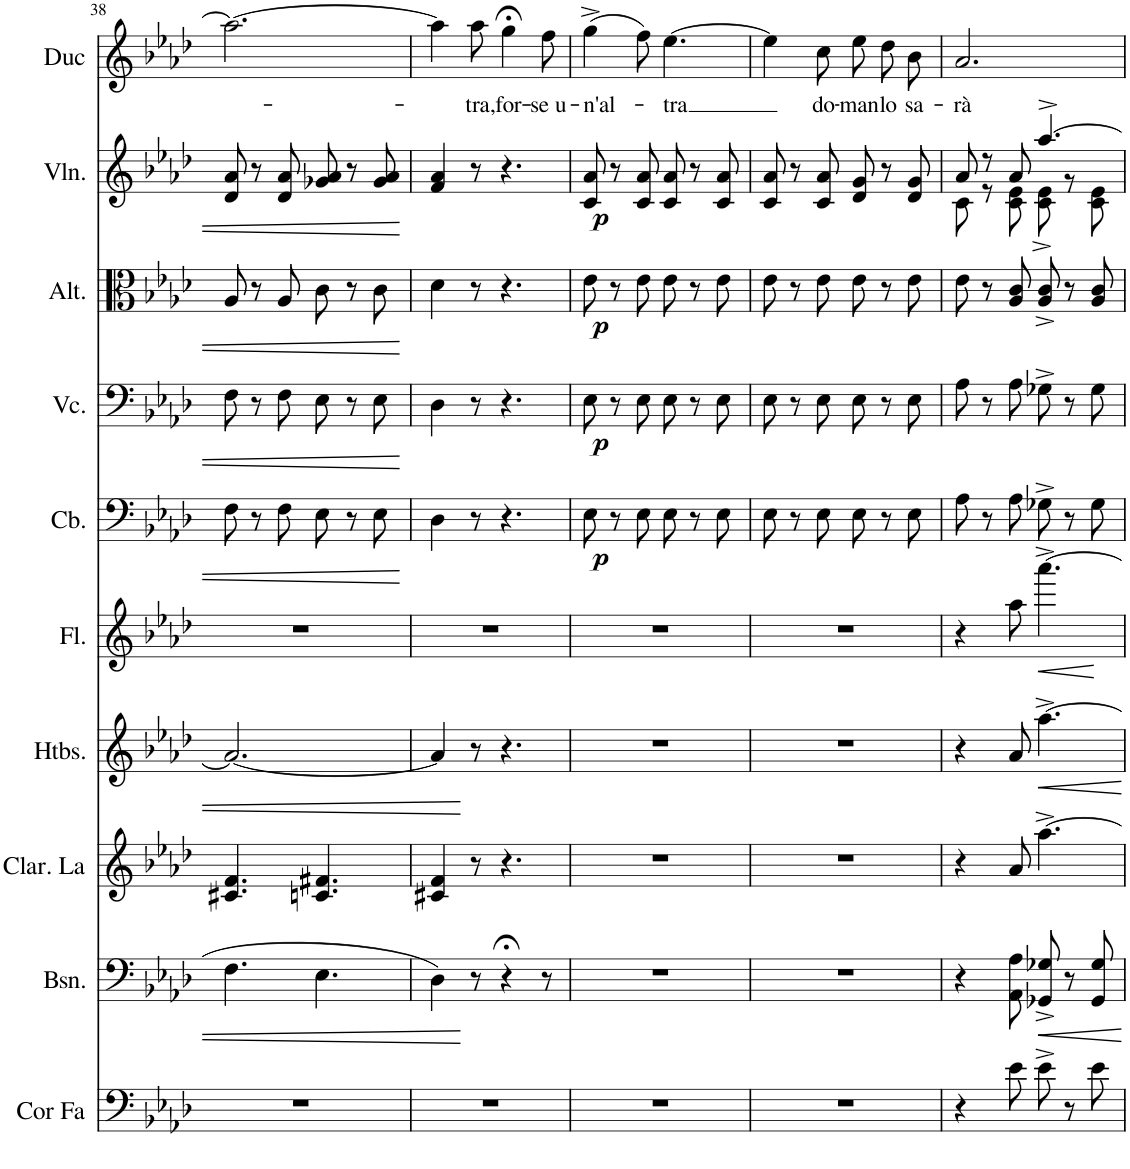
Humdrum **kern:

**kern	**kern	**kern	**kern	**kern	**kern	**dynam	**kern	**dynam	**kern	**dynam	**kern	**dynam	**kern	**text
*part10	*part9	*part8	*part7	*part6	*part5	*part5	*part4	*part4	*part3	*part3	*part2	*part2	*part1	*part1
*staff10	*staff9	*staff8	*staff7	*staff6	*staff5	*staff5	*staff4	*staff4	*staff3	*staff3	*staff2	*staff2	*staff1	*staff1
*I"Cor en Fa	*I"Basson	*I"Clarinette en La	*I"Hautbois	*I"Flûte	*I"Contrebasse	*	*I"Violoncelle	*	*I"Alto	*	*I"Violon	*	*I"Duc	*
*I'Cor Fa	*I'Bsn.	*I'Clar. La	*I'Htbs.	*I'Fl.	*I'Cb.	*	*I'Vc.	*	*I'Alt.	*	*I'Vln.	*	*I'Duc	*
!!LO:PB:g=z
*clefF4	*clefF4	*clefG2	*clefG2	*clefG2	*clefF4	*	*clefF4	*	*clefC3	*	*clefG2	*	*clefG2	*
*Trd4c7	*	*Trd1c2	*	*	*Trd7c12	*	*	*	*	*	*	*	*	*
*k[b-e-a-d-]	*k[b-e-a-d-]	*k[b-e-a-d-]	*k[b-e-a-d-]	*k[b-e-a-d-]	*k[b-e-a-d-]	*	*k[b-e-a-d-]	*	*k[b-e-a-d-]	*	*k[b-e-a-d-]	*	*k[b-e-a-d-]	*
*M6/8	*M6/8	*M6/8	*M6/8	*M6/8	*M6/8	*	*M6/8	*	*M6/8	*	*M6/8	*	*M6/8	*
=38	=38	=38	=38	=38	=38	=38	=38	=38	=38	=38	=38	=38	=38	=38
2.r	4.F\	4.c#X/ 4.f/	2.a-/_	2.r	8F\	.	8F\	.	8A-/	.	8d-/ 8a-/	.	2.aa-\_	.
.	.	.	.	.	8r	.	8r	.	8r	.	8r	.	.	.
.	.	.	.	.	8F\	.	8F\	.	8A-/	.	8d-/ 8a-/	.	.	.
.	4.E-\	4.cn/ 4.f#X/	.	.	8E-\	.	8E-\	.	8c\	.	8g-X/ 8a-/	.	.	.
.	.	.	.	.	8r	.	8r	.	8r	.	8r	.	.	.
.	.	.	.	.	8E-\	.	8E-\	.	8c\	.	8g-/ 8a-/	.	.	.
=39	=39	=39	=39	=39	=39	=39	=39	=39	=39	=39	=39	=39	=39	=39
2.r	4D-\	4c#X/ 4f/	4a-/]	2.r	4D-\	.	4D-\	.	4d-\	.	4f/ 4a-/	.	4aa-\]	.
!	!	!	!	!	!	!	!	!	!	!	!	!	!	!LO:LY:b
.	8r	8r	8r	.	8r	.	8r	.	8r	.	8r	.	8aa-\	-tra,
!	!	!	!	!	!	!	!	!	!	!	!	!	!	!LO:LY:b
.	4r;<	4.r	4.r	.	4.r	.	4.r	.	4.r	.	4.r	.	4gg;<\	for-
!	!	!	!	!	!	!	!	!	!	!	!	!	!	!LO:LY:b
.	8r	.	.	.	.	.	.	.	.	.	.	.	8ff\	-se u-
=40	=40	=40	=40	=40	=40	=40	=40	=40	=40	=40	=40	=40	=40	=40
!	!	!	!	!	!	!LO:DY:b	!	!LO:DY:b	!	!LO:DY:b	!	!LO:DY:b	!	!LO:LY:b
2.r	2.r	2.r	2.r	2.r	8E-\	p	8E-\	p	8e-\	p	8c/ 8a-/	p	(4gg^\	-n'al-
.	.	.	.	.	8r	.	8r	.	8r	.	8r	.	.	.
.	.	.	.	.	8E-\	.	8E-\	.	8e-\	.	8c/ 8a-/	.	8ff\)	.
!	!	!	!	!	!	!	!	!	!	!	!	!	!	!LO:LY:b
.	.	.	.	.	8E-\	.	8E-\	.	8e-\	.	8c/ 8a-/	.	[4.ee-\	-tra
.	.	.	.	.	8r	.	8r	.	8r	.	8r	.	.	.
.	.	.	.	.	8E-\	.	8E-\	.	8e-\	.	8c/ 8a-/	.	.	.
=41	=41	=41	=41	=41	=41	=41	=41	=41	=41	=41	=41	=41	=41	=41
2.r	2.r	2.r	2.r	2.r	8E-\	.	8E-\	.	8e-\	.	8c/ 8a-/	.	4ee-\]	.
.	.	.	.	.	8r	.	8r	.	8r	.	8r	.	.	.
!	!	!	!	!	!	!	!	!	!	!	!	!	!	!LO:LY:b
.	.	.	.	.	8E-\	.	8E-\	.	8e-\	.	8c/ 8a-/	.	8cc\	do-
!	!	!	!	!	!	!	!	!	!	!	!	!	!	!LO:LY:b
.	.	.	.	.	8E-\	.	8E-\	.	8e-\	.	8d-/ 8g/	.	8ee-\L	-man
!	!	!	!	!	!	!	!	!	!	!	!	!	!	!LO:LY:b
.	.	.	.	.	8r	.	8r	.	8r	.	8r	.	8dd-\	lo
!	!	!	!	!	!	!	!	!	!	!	!	!	!	!LO:LY:b
.	.	.	.	.	8E-\	.	8E-\	.	8e-\	.	8d-/ 8g/	.	8b-\J	sa-
=42	=42	=42	=42	=42	=42	=42	=42	=42	=42	=42	=42	=42	=42	=42
*	*	*	*	*	*	*	*	*	*	*	*^	*	*	*
!	!	!	!	!	!	!	!	!	!	!	!	!	!	!	!LO:LY:b
4r	4r	4r	4r	4r	8A-\	.	8A-\	.	8e-\	.	8a-/	8c\	.	2.a-/	-rà
.	.	.	.	.	8r	.	8r	.	8r	.	8r	8r	.	.	.
8e-\	8AA-\ 8A-\	8a-/	8a-/	8aa-\	8A-\	.	8A-\	.	8A-/ 8c/	.	8a-/	8c\ 8e-\	.	.	.
8e-^\	8GG-X/^ 8G-X/^	[4.aa-^\	[4.aa-^\	[4.aaa-^\	8G-X^\	.	8G-X^\	.	8A-/^ 8c/^	.	[4.aa-^/	8c\^ 8e-\^	.	.	.
8r	8r	.	.	.	8r	.	8r	.	8r	.	.	8r	.	.	.
8e-\	8GG-/ 8G-/	.	.	.	8G-\	.	8G-\	.	8A-/ 8c/	.	.	8c\ 8e-\	.	.	.
*	*	*	*	*	*	*	*	*	*	*	*v	*v	*	*	*
=	=	=	=	=	=	=	=	=	=	=	=	=	=	=
*-	*-	*-	*-	*-	*-	*-	*-	*-	*-	*-	*-	*-	*-	*-
